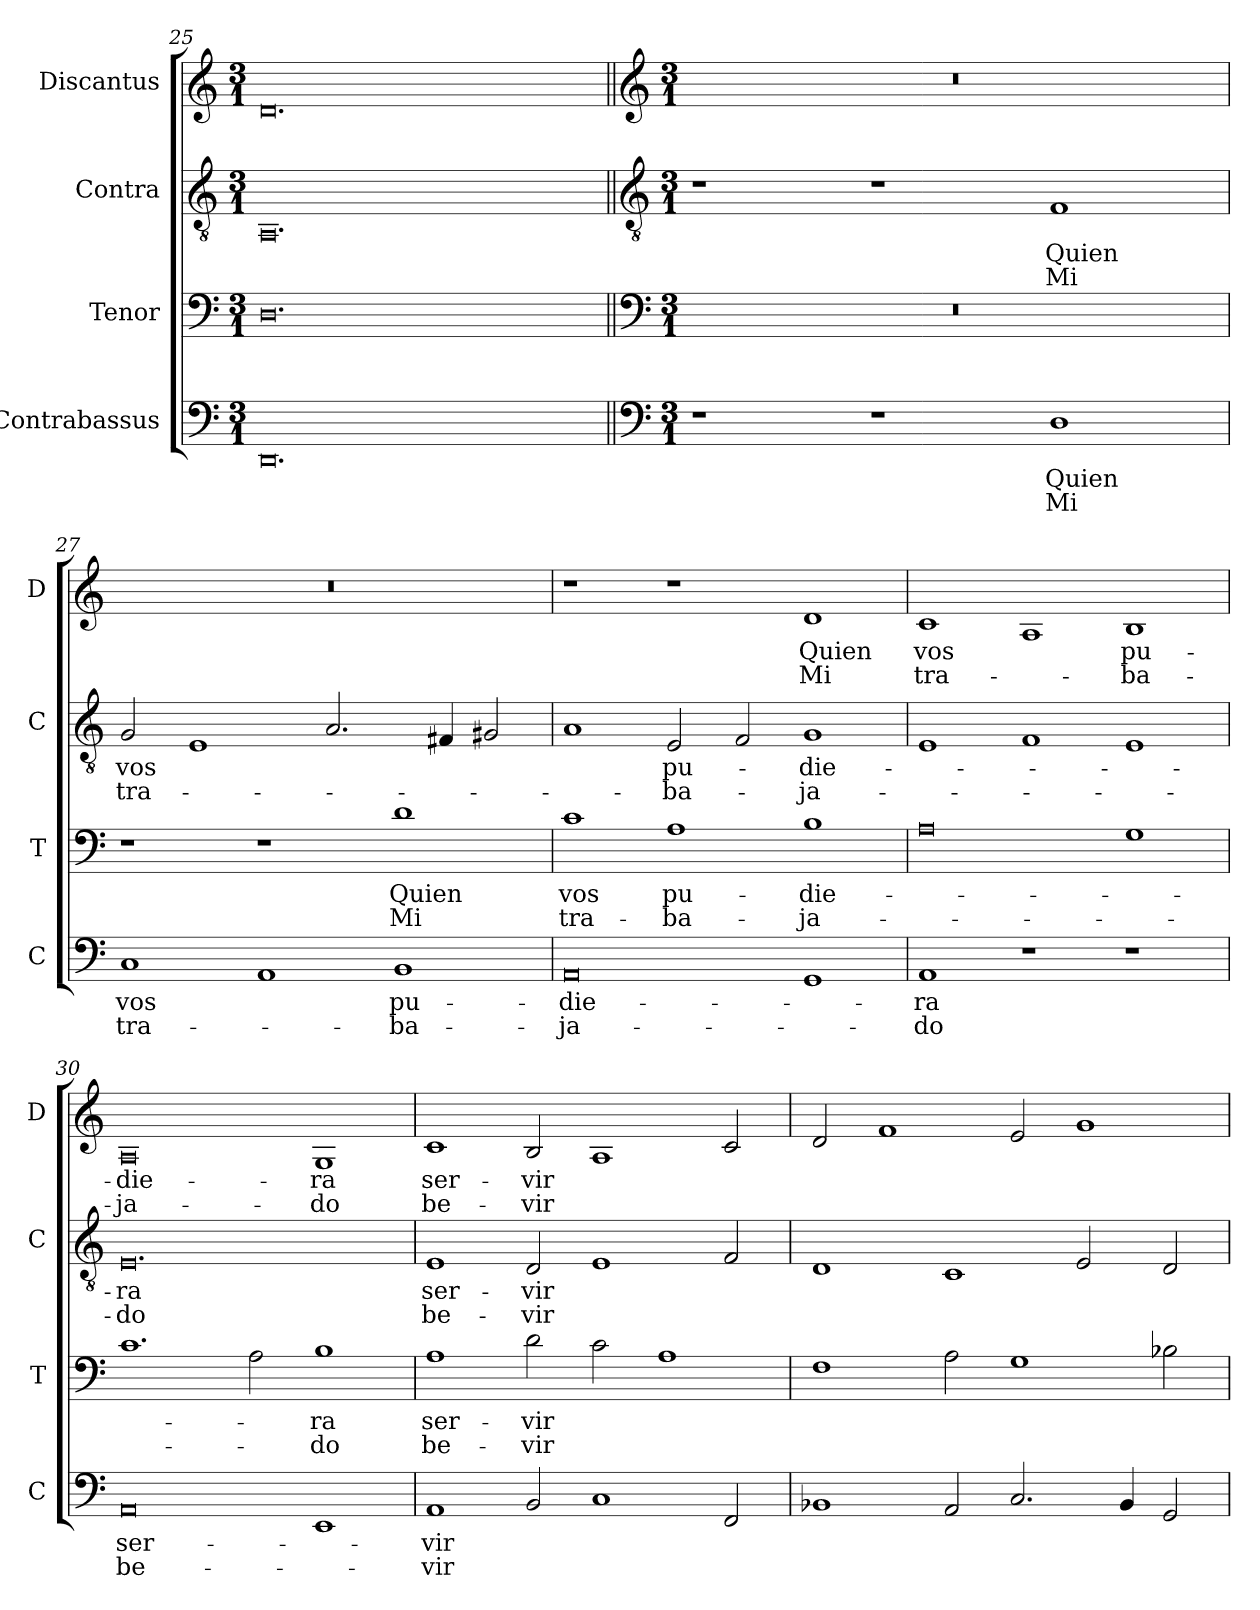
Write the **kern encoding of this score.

**kern	**text	**text	**kern	**text	**text	**kern	**text	**text	**kern	**text	**text
*part4	*part4	*part4	*part3	*part3	*part3	*part2	*part2	*part2	*part1	*part1	*part1
*staff4	*staff4	*staff4	*staff3	*staff3	*staff3	*staff2	*staff2	*staff2	*staff1	*staff1	*staff1
*I"Contrabassus	*	*	*I"Tenor	*	*	*I"Contra	*	*	*I"Discantus	*	*
*I'C	*	*	*I'T	*	*	*I'C	*	*	*I'D	*	*
*clefF4	*	*	*clefF4	*	*	*clefGv2	*	*	*clefG2	*	*
*k[]	*	*	*k[]	*	*	*k[]	*	*	*k[]	*	*
*M3/1	*	*	*M3/1	*	*	*M3/1	*	*	*M3/1	*	*
=25	=25	=25	=25	=25	=25	=25	=25	=25	=25	=25	=25
0.DD	.	.	0.D	.	.	0.AA	.	.	0.d	.	.
!!LO:LB:g=z
=26||	=26||	=26||	=26||	=26||	=26||	=26||	=26||	=26||	=26||	=26||	=26||
*clefF4	*	*	*clefF4	*	*	*clefGv2	*	*	*clefG2	*	*
*k[]	*	*	*k[]	*	*	*k[]	*	*	*k[]	*	*
*M3/1	*	*	*M3/1	*	*	*M3/1	*	*	*M3/1	*	*
1r	.	.	0.r	.	.	1r	.	.	0.r	.	.
1r	.	.	.	.	.	1r	.	.	.	.	.
1D	Quien	Mi	.	.	.	1F	Quien	Mi	.	.	.
=27	=27	=27	=27	=27	=27	=27	=27	=27	=27	=27	=27
1C	vos	tra-	1r	.	.	2G	vos	tra-	0.r	.	.
.	.	.	.	.	.	1E	.	.	.	.	.
1AA	.	.	1r	.	.	.	.	.	.	.	.
.	.	.	.	.	.	2.A	.	.	.	.	.
1BB	pu-	-ba-	1d	Quien	Mi	.	.	.	.	.	.
.	.	.	.	.	.	4F#X	.	.	.	.	.
.	.	.	.	.	.	2G#X	.	.	.	.	.
=28	=28	=28	=28	=28	=28	=28	=28	=28	=28	=28	=28
0AA	-die-	-ja-	1c	vos	tra-	1A	.	.	1r	.	.
.	.	.	1A	pu-	-ba-	2E	pu-	-ba-	1r	.	.
.	.	.	.	.	.	2F	.	.	.	.	.
1GG	.	.	1B	-die-	-ja-	1G	-die-	-ja-	1d	Quien	Mi
=29	=29	=29	=29	=29	=29	=29	=29	=29	=29	=29	=29
1AA	-ra	-do	0A	.	.	1E	.	.	1c	vos	tra-
1r	.	.	.	.	.	1F	.	.	1A	.	.
1r	.	.	1G	.	.	1E	.	.	1B	pu-	-ba-
=30	=30	=30	=30	=30	=30	=30	=30	=30	=30	=30	=30
0AA	ser-	be-	1.c	.	.	0.E	-ra	-do	0A	-die-	-ja-
.	.	.	2A	.	.	.	.	.	.	.	.
1EE	.	.	1B	-ra	-do	.	.	.	1G	-ra	-do
=31	=31	=31	=31	=31	=31	=31	=31	=31	=31	=31	=31
1AA	-vir	-vir	1A	ser-	be-	1E	ser-	be-	1c	ser-	be-
2BB	.	.	2d	-vir	-vir	2D	-vir	-vir	2B	-vir	-vir
1C	.	.	2c	.	.	1E	.	.	1A	.	.
.	.	.	1A	.	.	.	.	.	.	.	.
2FF	.	.	.	.	.	2F	.	.	2c	.	.
=32	=32	=32	=32	=32	=32	=32	=32	=32	=32	=32	=32
1BB-X	.	.	1F	.	.	1D	.	.	2d	.	.
.	.	.	.	.	.	.	.	.	1f	.	.
2AA	.	.	2A	.	.	1C	.	.	.	.	.
2.C	.	.	1G	.	.	.	.	.	2e	.	.
.	.	.	.	.	.	2E	.	.	1g	.	.
4BB-	.	.	.	.	.	.	.	.	.	.	.
2GG	.	.	2B-X	.	.	2D	.	.	.	.	.
=	=	=	=	=	=	=	=	=	=	=	=
*-	*-	*-	*-	*-	*-	*-	*-	*-	*-	*-	*-
